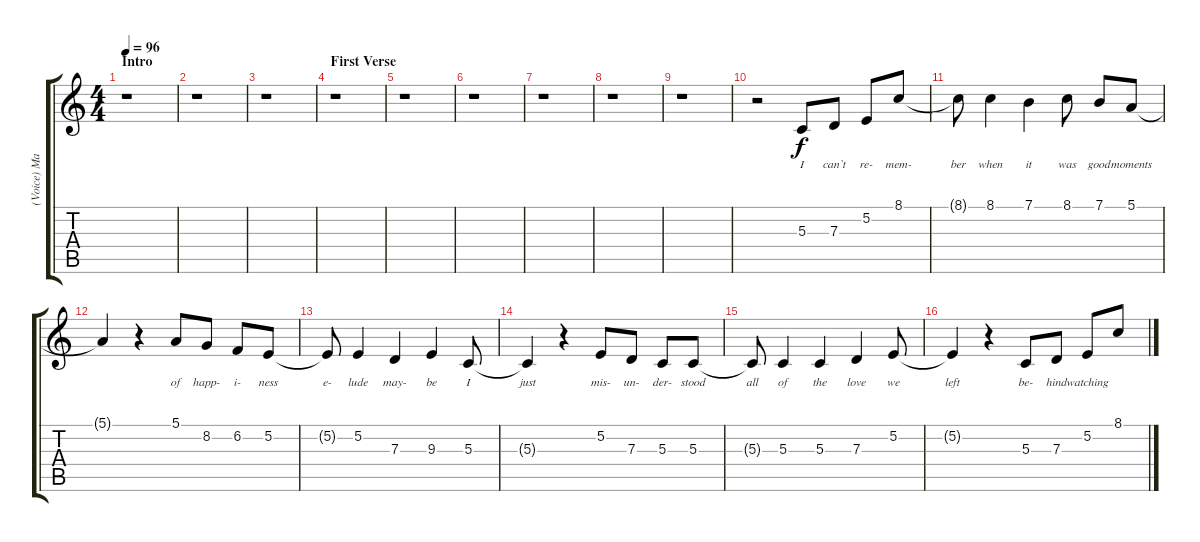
\track ("(Voice) Matthew Bellamy" "(Voice) Ma") {instrument lead3calliope}
\staff {score tabs}
\tuning (E4 B3 G3 D3 A2 E2) {hide}
\ts (4 4)
\section ("" "Intro")
\tempo 96
\clef g2
\ks c
r.1{dy f instrument lead3calliope} |
r.1 |
r.1 |
\section ("" "First Verse")
r.1 |
r.1 |
r.1 |
r.1 |
r.1 |
r.1 |
r.2 5.3.8{lyrics (0 "I") lyrics (1 "") lyrics (2 "") lyrics (3 "") lyrics (4 "")} 7.3.8{lyrics (0 "can`t") lyrics (1 "") lyrics (2 "") lyrics (3 "") lyrics (4 "")} 5.2.8{lyrics (0 "re-") lyrics (1 "") lyrics (2 "") lyrics (3 "") lyrics (4 "")} 8.1.8{lyrics (0 "mem-") lyrics (1 "") lyrics (2 "") lyrics (3 "") lyrics (4 "")} |
8.1{t}.8{lyrics (0 "ber") lyrics (1 "") lyrics (2 "") lyrics (3 "") lyrics (4 "")} 8.1.4{lyrics (0 "when") lyrics (1 "") lyrics (2 "") lyrics (3 "") lyrics (4 "")} 7.1.4{lyrics (0 "it") lyrics (1 "") lyrics (2 "") lyrics (3 "") lyrics (4 "")} 8.1.8{lyrics (0 "was") lyrics (1 "") lyrics (2 "") lyrics (3 "") lyrics (4 "")} 7.1.8{lyrics (0 "good") lyrics (1 "") lyrics (2 "") lyrics (3 "") lyrics (4 "")} 5.1.8{lyrics (0 "moments") lyrics (1 "") lyrics (2 "") lyrics (3 "") lyrics (4 "")} |
5.1{t}.4{lyrics (0 "") lyrics (1 "") lyrics (2 "") lyrics (3 "") lyrics (4 "")} r.4 5.1.8{lyrics (0 "of") lyrics (1 "") lyrics (2 "") lyrics (3 "") lyrics (4 "")} 8.2.8{lyrics (0 "happ-") lyrics (1 "") lyrics (2 "") lyrics (3 "") lyrics (4 "")} 6.2.8{lyrics (0 "i-") lyrics (1 "") lyrics (2 "") lyrics (3 "") lyrics (4 "")} 5.2.8{lyrics (0 "ness") lyrics (1 "") lyrics (2 "") lyrics (3 "") lyrics (4 "")} |
5.2{t}.8{lyrics (0 "e-") lyrics (1 "") lyrics (2 "") lyrics (3 "") lyrics (4 "")} 5.2.4{lyrics (0 "lude") lyrics (1 "") lyrics (2 "") lyrics (3 "") lyrics (4 "")} 7.3.4{lyrics (0 "may-") lyrics (1 "") lyrics (2 "") lyrics (3 "") lyrics (4 "")} 9.3.4{lyrics (0 "be") lyrics (1 "") lyrics (2 "") lyrics (3 "") lyrics (4 "")} 5.3.8{lyrics (0 "I") lyrics (1 "") lyrics (2 "") lyrics (3 "") lyrics (4 "")} |
5.3{t}.4{lyrics (0 "just") lyrics (1 "") lyrics (2 "") lyrics (3 "") lyrics (4 "")} r.4 5.2.8{lyrics (0 "mis-") lyrics (1 "") lyrics (2 "") lyrics (3 "") lyrics (4 "")} 7.3.8{lyrics (0 "un-") lyrics (1 "") lyrics (2 "") lyrics (3 "") lyrics (4 "")} 5.3.8{lyrics (0 "der-") lyrics (1 "") lyrics (2 "") lyrics (3 "") lyrics (4 "")} 5.3.8{lyrics (0 "stood") lyrics (1 "") lyrics (2 "") lyrics (3 "") lyrics (4 "")} |
5.3{t}.8{lyrics (0 "all") lyrics (1 "") lyrics (2 "") lyrics (3 "") lyrics (4 "")} 5.3.4{lyrics (0 "of") lyrics (1 "") lyrics (2 "") lyrics (3 "") lyrics (4 "")} 5.3.4{lyrics (0 "the") lyrics (1 "") lyrics (2 "") lyrics (3 "") lyrics (4 "")} 7.3.4{lyrics (0 "love") lyrics (1 "") lyrics (2 "") lyrics (3 "") lyrics (4 "")} 5.2.8{lyrics (0 "we") lyrics (1 "") lyrics (2 "") lyrics (3 "") lyrics (4 "")} |
5.2{t}.4{lyrics (0 "left") lyrics (1 "") lyrics (2 "") lyrics (3 "") lyrics (4 "")} r.4 5.3.8{lyrics (0 "be-") lyrics (1 "") lyrics (2 "") lyrics (3 "") lyrics (4 "")} 7.3.8{lyrics (0 "hind") lyrics (1 "") lyrics (2 "") lyrics (3 "") lyrics (4 "")} 5.2.8{lyrics (0 "watching") lyrics (1 "") lyrics (2 "") lyrics (3 "") lyrics (4 "")} 8.1.8{lyrics (0 "") lyrics (1 "") lyrics (2 "") lyrics (3 "") lyrics (4 "")}
